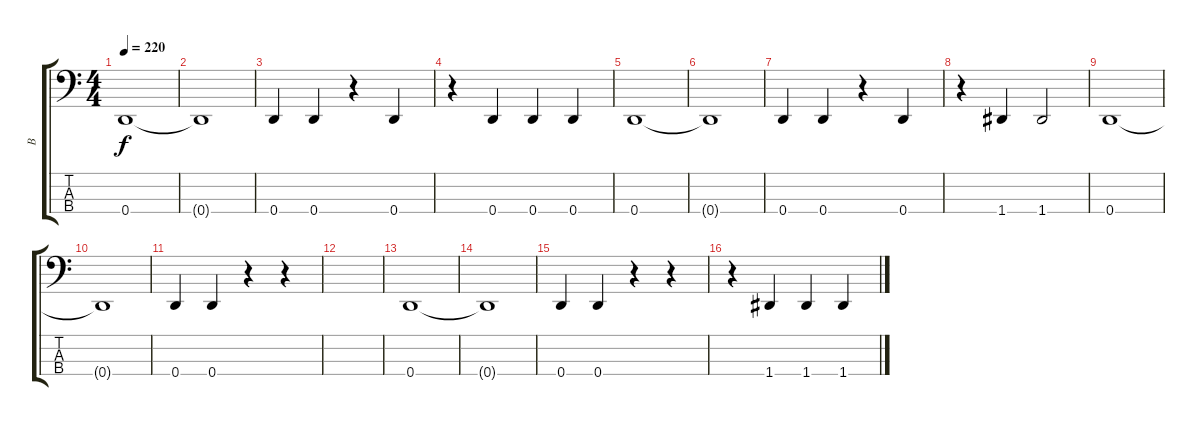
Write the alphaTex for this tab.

\track ("B" "B") {instrument electricbassfinger}
\staff {score tabs}
\tuning (G2 D2 A1 D1) {hide}
\ts (4 4)
\tempo 220
\clef f4
\ks c
0.4.1{dy f} |
0.4{t}.1 |
0.4.4 0.4.4 r.4 0.4.4 |
r.4 0.4.4 0.4.4 0.4.4 |
0.4.1 |
0.4{t}.1 |
0.4.4 0.4.4 r.4 0.4.4 |
r.4 1.4.4 1.4.2 |
0.4.1 |
0.4{t}.1 |
0.4.4 0.4.4 r.4 r.4 |
|
0.4.1 |
0.4{t}.1 |
0.4.4 0.4.4 r.4 r.4 |
r.4 1.4.4 1.4.4 1.4.4
